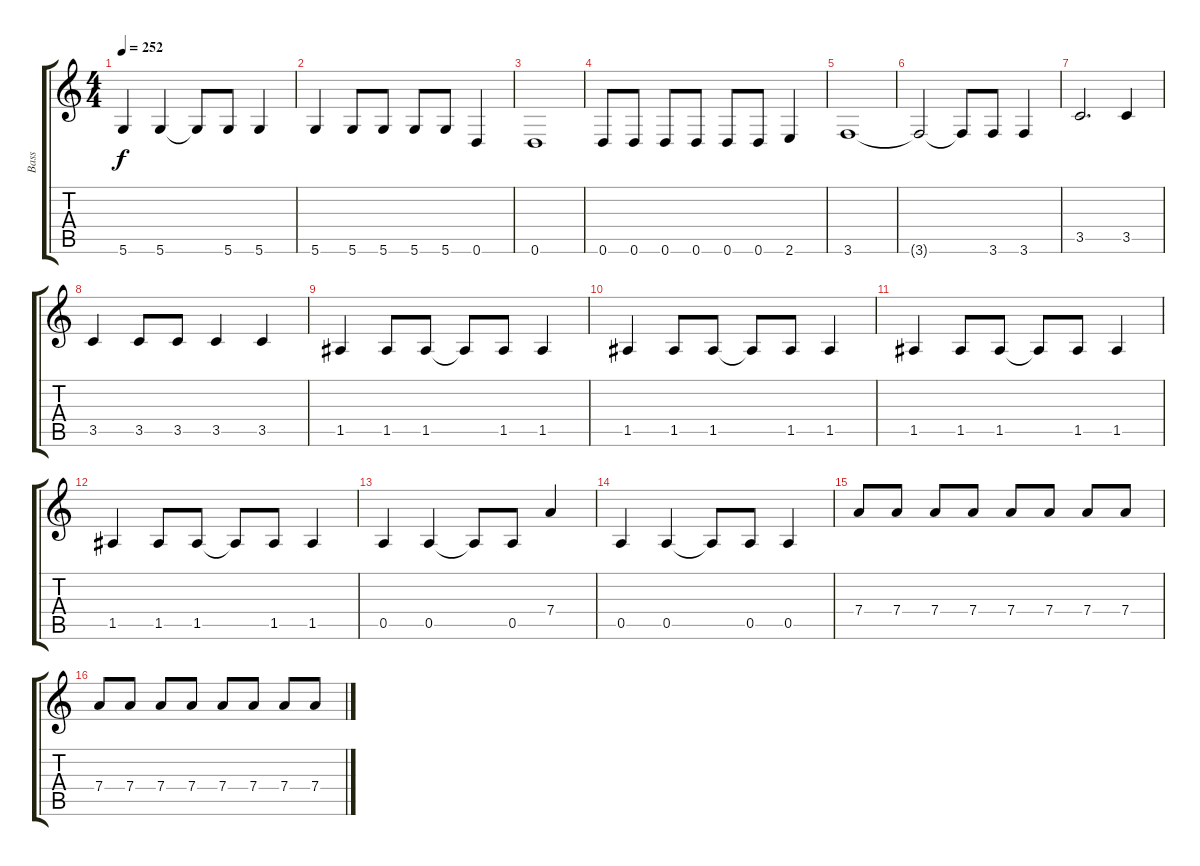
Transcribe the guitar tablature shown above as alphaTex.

\track ("Bass" "Bass") {instrument electricbasspick}
\staff {score tabs}
\tuning (E4 B3 G3 D3 A2 D2) {hide}
\ts (4 4)
\tempo 252
\clef g2
\ks c
5.6.4{dy f} 5.6.4 5.6{t}.8 5.6.8 5.6.4 |
5.6.4 5.6.8 5.6.8 5.6.8 5.6.8 0.6.4 |
0.6.1 |
0.6.8 0.6.8 0.6.8 0.6.8 0.6.8 0.6.8 2.6.4 |
3.6.1 |
3.6{t}.2 3.6{t}.8 3.6.8 3.6.4 |
3.5.2{d} 3.5.4 |
3.5.4 3.5.8 3.5.8 3.5.4 3.5.4 |
1.5.4 1.5.8 1.5.8 1.5{t}.8 1.5.8 1.5.4 |
1.5.4 1.5.8 1.5.8 1.5{t}.8 1.5.8 1.5.4 |
1.5.4 1.5.8 1.5.8 1.5{t}.8 1.5.8 1.5.4 |
1.5.4 1.5.8 1.5.8 1.5{t}.8 1.5.8 1.5.4 |
0.5.4 0.5.4 0.5{t}.8 0.5.8 7.4.4 |
0.5.4 0.5.4 0.5{t}.8 0.5.8 0.5.4 |
7.4.8 7.4.8 7.4.8 7.4.8 7.4.8 7.4.8 7.4.8 7.4.8 |
7.4.8 7.4.8 7.4.8 7.4.8 7.4.8 7.4.8 7.4.8 7.4.8
